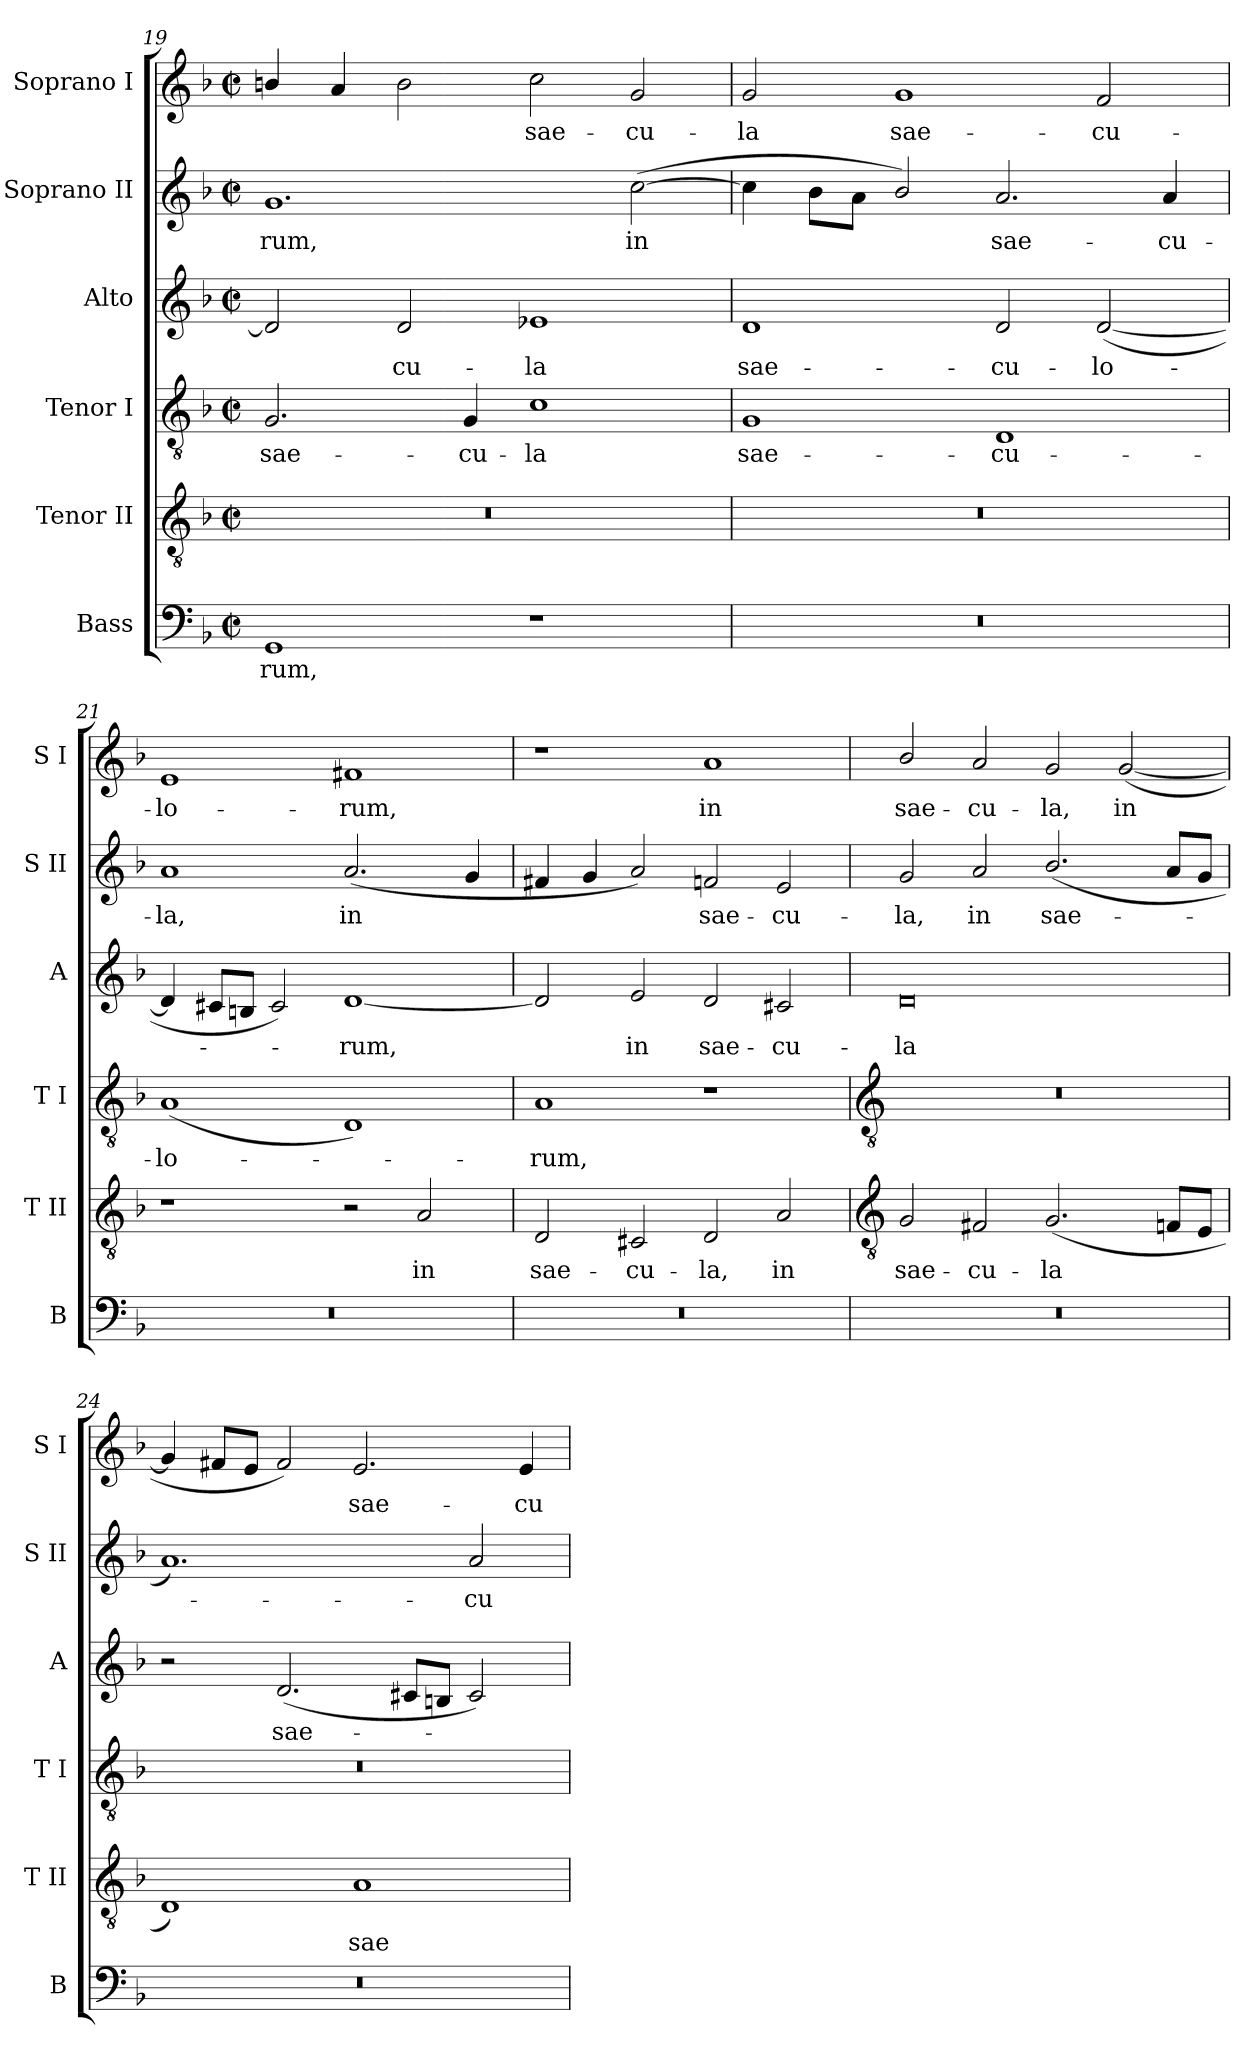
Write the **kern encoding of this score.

**kern	**text	**kern	**text	**kern	**text	**kern	**text	**kern	**text	**kern	**text
*part6	*part6	*part5	*part5	*part4	*part4	*part3	*part3	*part2	*part2	*part1	*part1
*staff6	*staff6	*staff5	*staff5	*staff4	*staff4	*staff3	*staff3	*staff2	*staff2	*staff1	*staff1
*I"Bass	*	*I"Tenor II	*	*I"Tenor I	*	*I"Alto	*	*I"Soprano II	*	*I"Soprano I	*
*I'B	*	*I'T II	*	*I'T I	*	*I'A	*	*I'S II	*	*I'S I	*
*clefF4	*	*clefGv2	*	*clefGv2	*	*clefG2	*	*clefG2	*	*clefG2	*
*k[b-]	*	*k[b-]	*	*k[b-]	*	*k[b-]	*	*k[b-]	*	*k[b-]	*
*F:	*	*F:	*	*F:	*	*F:	*	*F:	*	*F:	*
*M4/2	*	*M4/2	*	*M4/2	*	*M4/2	*	*M4/2	*	*M4/2	*
*met(c|)	*	*met(c|)	*	*met(c|)	*	*met(c|)	*	*met(c|)	*	*met(c|)	*
=19	=19	=19	=19	=19	=19	=19	=19	=19	=19	=19	=19
!	!LO:LY:b	!	!	!	!LO:LY:b	!	!	!	!LO:LY:b	!	!
1GG	-rum,	0r	.	2.G	sae-	2d]	.	1.g	rum,	4bn/	.
.	.	.	.	.	.	.	.	.	.	4a	.
!	!	!	!	!	!	!	!LO:LY:b	!	!	!	!
.	.	.	.	.	.	2d	cu-	.	.	2b	.
!	!	!	!	!	!LO:LY:b	!	!	!	!	!	!
.	.	.	.	4G	-cu-	.	.	.	.	.	.
!	!	!	!	!	!LO:LY:b	!	!LO:LY:b	!	!	!	!LO:LY:b
1r	.	.	.	1c	-la	1e-X	-la	.	.	2cc	sae-
!	!	!	!	!	!	!	!	!	!LO:LY:b	!	!LO:LY:b
.	.	.	.	.	.	.	.	(>[2cc	in	2g	-cu-
=20	=20	=20	=20	=20	=20	=20	=20	=20	=20	=20	=20
!	!	!	!	!	!LO:LY:b	!	!LO:LY:b	!	!	!	!LO:LY:b
0r	.	0r	.	1G	sae-	1d	sae-	4cc]	.	2g	-la
.	.	.	.	.	.	.	.	8b-\L	.	.	.
.	.	.	.	.	.	.	.	8a\J	.	.	.
!	!	!	!	!	!	!	!	!	!	!	!LO:LY:b
.	.	.	.	.	.	.	.	2b-/)	.	1g	sae-
!	!	!	!	!	!LO:LY:b	!	!LO:LY:b	!	!LO:LY:b	!	!
.	.	.	.	1D	-cu-	2d	-cu-	2.a	sae-	.	.
!	!	!	!	!	!	!	!LO:LY:b	!	!	!	!LO:LY:b
.	.	.	.	.	.	(<[2d	-lo-	.	.	2f	-cu-
!	!	!	!	!	!	!	!	!	!LO:LY:b	!	!
.	.	.	.	.	.	.	.	4a	-cu-	.	.
=21	=21	=21	=21	=21	=21	=21	=21	=21	=21	=21	=21
!	!	!	!	!	!LO:LY:b	!	!	!	!LO:LY:b	!	!LO:LY:b
0r	.	1r	.	(<1A	-lo-	4d]	.	1a	-la,	1e	-lo-
.	.	.	.	.	.	8c#XL	.	.	.	.	.
.	.	.	.	.	.	8BnJ	.	.	.	.	.
.	.	.	.	.	.	2c#)	.	.	.	.	.
!	!	!	!	!	!	!	!LO:LY:b	!	!LO:LY:b	!	!LO:LY:b
.	.	2r	.	1D)	.	[1d	rum,	(<2.a	in	1f#X	-rum,
!	!	!	!LO:LY:b	!	!	!	!	!	!	!	!
.	.	2A	in	.	.	.	.	.	.	.	.
.	.	.	.	.	.	.	.	4g	.	.	.
=22	=22	=22	=22	=22	=22	=22	=22	=22	=22	=22	=22
!	!	!	!LO:LY:b	!	!LO:LY:b	!	!	!	!	!	!
0r	.	2D	sae-	1A	rum,	2d]	.	4f#X	.	1r	.
.	.	.	.	.	.	.	.	4g	.	.	.
!	!	!	!LO:LY:b	!	!	!	!LO:LY:b	!	!	!	!
.	.	2C#X	-cu-	.	.	2e	in	2a)	.	.	.
!	!	!	!LO:LY:b	!	!	!	!LO:LY:b	!	!LO:LY:b	!	!LO:LY:b
.	.	2D	-la,	1r	.	2d	sae-	2fn	sae-	1a	in
!	!	!	!LO:LY:b	!	!	!	!LO:LY:b	!	!LO:LY:b	!	!
.	.	2A	in	.	.	2c#X	-cu-	2e	-cu-	.	.
!!LO:LB:g=z
=23	=23	=23	=23	=23	=23	=23	=23	=23	=23	=23	=23
*	*	*clefGv2	*	*clefGv2	*	*	*	*	*	*	*
!	!	!	!LO:LY:b	!	!	!	!LO:LY:b	!	!LO:LY:b	!	!LO:LY:b
0r	.	2G	sae-	0r	.	0d	-la	2g	-la,	2b-/	sae-
!	!	!	!LO:LY:b	!	!	!	!	!	!LO:LY:b	!	!LO:LY:b
.	.	2F#X	-cu-	.	.	.	.	2a	in	2a	-cu-
!	!	!	!LO:LY:b	!	!	!	!	!	!LO:LY:b	!	!LO:LY:b
.	.	(<2.G	-la	.	.	.	.	(<2.b-/	sae-	2g	-la,
!	!	!	!	!	!	!	!	!	!	!	!LO:LY:b
.	.	.	.	.	.	.	.	.	.	(<[2g	in
.	.	8FnL	.	.	.	.	.	8aL	.	.	.
.	.	8EJ	.	.	.	.	.	8gJ	.	.	.
=24	=24	=24	=24	=24	=24	=24	=24	=24	=24	=24	=24
0r	.	1D)	.	0r	.	2r	.	1.a)	.	4g]	.
.	.	.	.	.	.	.	.	.	.	8f#XL	.
.	.	.	.	.	.	.	.	.	.	8eJ	.
!	!	!	!	!	!	!	!LO:LY:b	!	!	!	!
.	.	.	.	.	.	(<2.d	sae-	.	.	2f#)	.
!	!	!	!LO:LY:b	!	!	!	!	!	!	!	!LO:LY:b
.	.	1A	sae-	.	.	.	.	.	.	2.e	sae-
.	.	.	.	.	.	8c#XL	.	.	.	.	.
.	.	.	.	.	.	8BnJ	.	.	.	.	.
!	!	!	!	!	!	!	!	!	!LO:LY:b	!	!
.	.	.	.	.	.	2c#)	.	2a	cu-	.	.
!	!	!	!	!	!	!	!	!	!	!	!LO:LY:b
.	.	.	.	.	.	.	.	.	.	4e	-cu-
=	=	=	=	=	=	=	=	=	=	=	=
*-	*-	*-	*-	*-	*-	*-	*-	*-	*-	*-	*-
